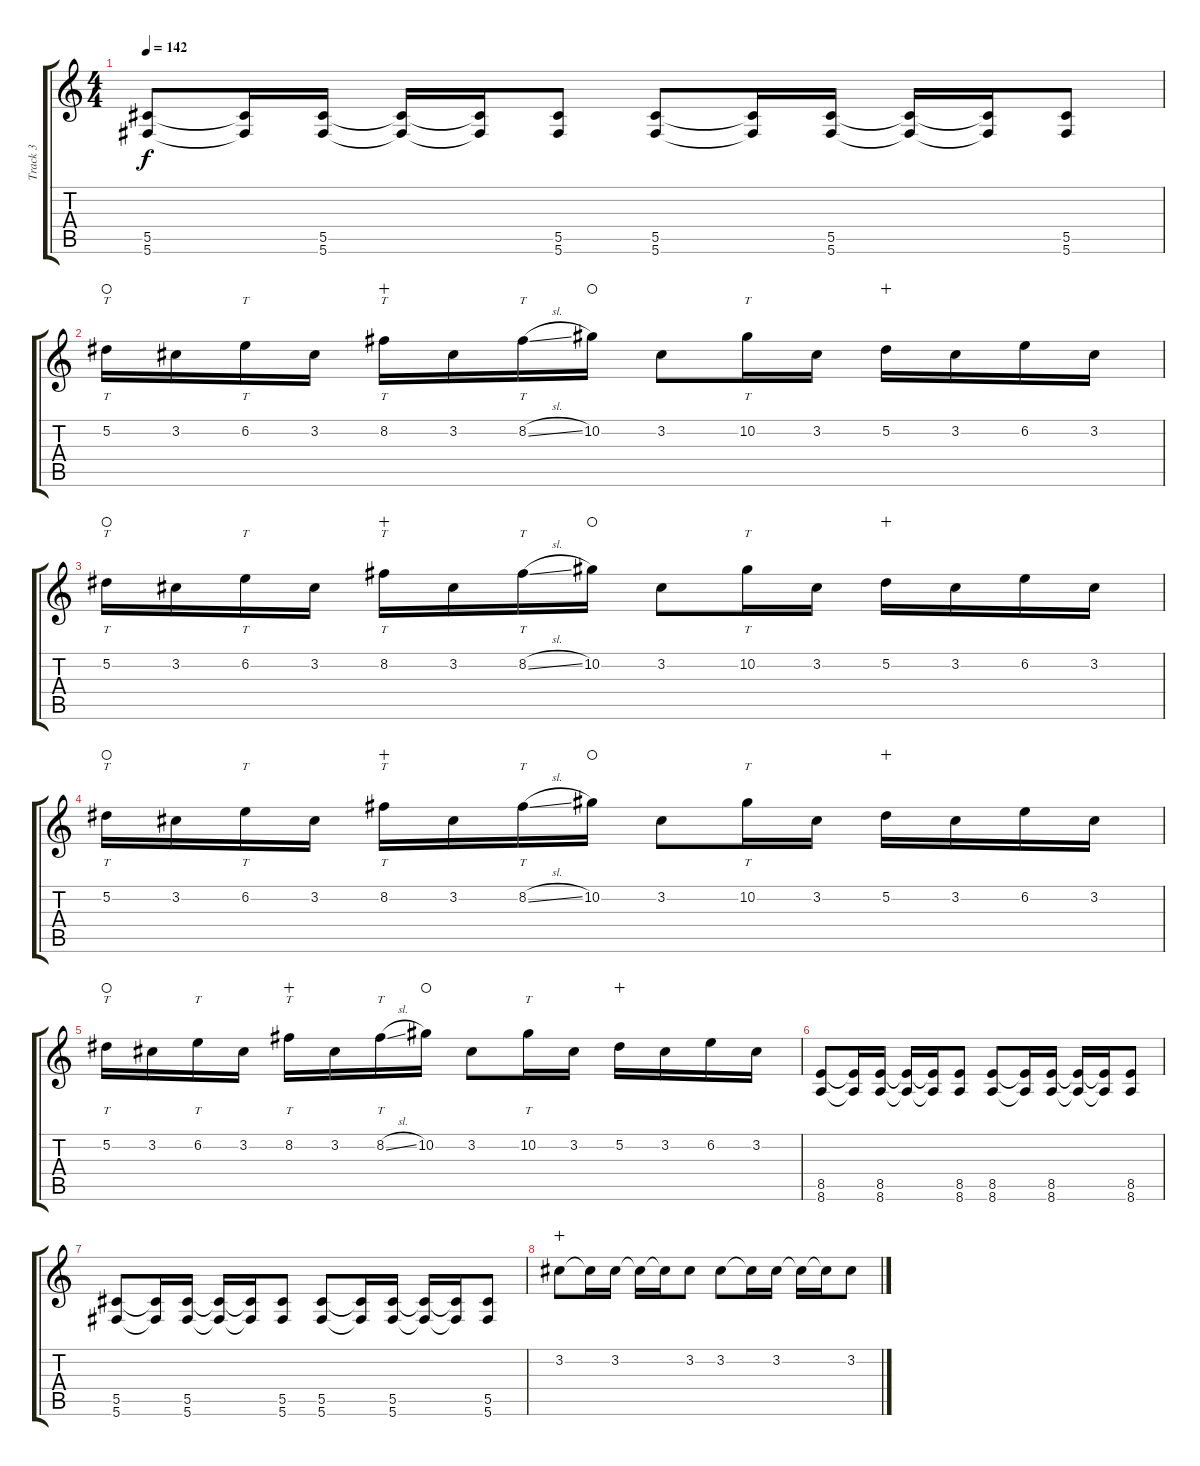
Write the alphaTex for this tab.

\track ("Track 3" "Track 3") {instrument distortionguitar}
\staff {score tabs}
\tuning (Eb4 Bb3 Gb3 Db3 Ab2 Db2) {hide}
\ts (4 4)
\tempo 142
\clef g2
\ks c
(5.5 5.6).8{dy f} (5.5{t} 5.6{t}).16 (5.5 5.6).16 (5.5{t} 5.6{t}).16 (5.5{t} 5.6{t}).16 (5.5 5.6).8 (5.5 5.6).8 (5.5{t} 5.6{t}).16 (5.5 5.6).16 (5.5{t} 5.6{t}).16 (5.5{t} 5.6{t}).16 (5.5 5.6).8 |
5.2.16{tt waho} 3.2.16 6.2.16{tt} 3.2.16 8.2.16{tt wahc} 3.2.16 8.2{sl}.16{tt} 10.2.16{waho} 3.2.8 10.2.16{tt} 3.2.16 5.2.16{wahc} 3.2.16 6.2.16 3.2.16 |
5.2.16{tt waho} 3.2.16 6.2.16{tt} 3.2.16 8.2.16{tt wahc} 3.2.16 8.2{sl}.16{tt} 10.2.16{waho} 3.2.8 10.2.16{tt} 3.2.16 5.2.16{wahc} 3.2.16 6.2.16 3.2.16 |
5.2.16{tt waho} 3.2.16 6.2.16{tt} 3.2.16 8.2.16{tt wahc} 3.2.16 8.2{sl}.16{tt} 10.2.16{waho} 3.2.8 10.2.16{tt} 3.2.16 5.2.16{wahc} 3.2.16 6.2.16 3.2.16 |
5.2.16{tt waho} 3.2.16 6.2.16{tt} 3.2.16 8.2.16{tt wahc} 3.2.16 8.2{sl}.16{tt} 10.2.16{waho} 3.2.8 10.2.16{tt} 3.2.16 5.2.16{wahc} 3.2.16 6.2.16 3.2.16 |
(8.5 8.6).8 (8.5{t} 8.6{t}).16 (8.5 8.6).16 (8.5{t} 8.6{t}).16 (8.5{t} 8.6{t}).16 (8.5 8.6).8 (8.5 8.6).8 (8.5{t} 8.6{t}).16 (8.5 8.6).16 (8.5{t} 8.6{t}).16 (8.5{t} 8.6{t}).16 (8.5 8.6).8 |
(5.5 5.6).8 (5.5{t} 5.6{t}).16 (5.5 5.6).16 (5.5{t} 5.6{t}).16 (5.5{t} 5.6{t}).16 (5.5 5.6).8 (5.5 5.6).8 (5.5{t} 5.6{t}).16 (5.5 5.6).16 (5.5{t} 5.6{t}).16 (5.5{t} 5.6{t}).16 (5.5 5.6).8 |
3.2.8{wahc} 3.2{t}.16 3.2.16 3.2{t}.16 3.2{t}.16 3.2.8 3.2.8 3.2{t}.16 3.2.16 3.2{t}.16 3.2{t}.16 3.2.8
